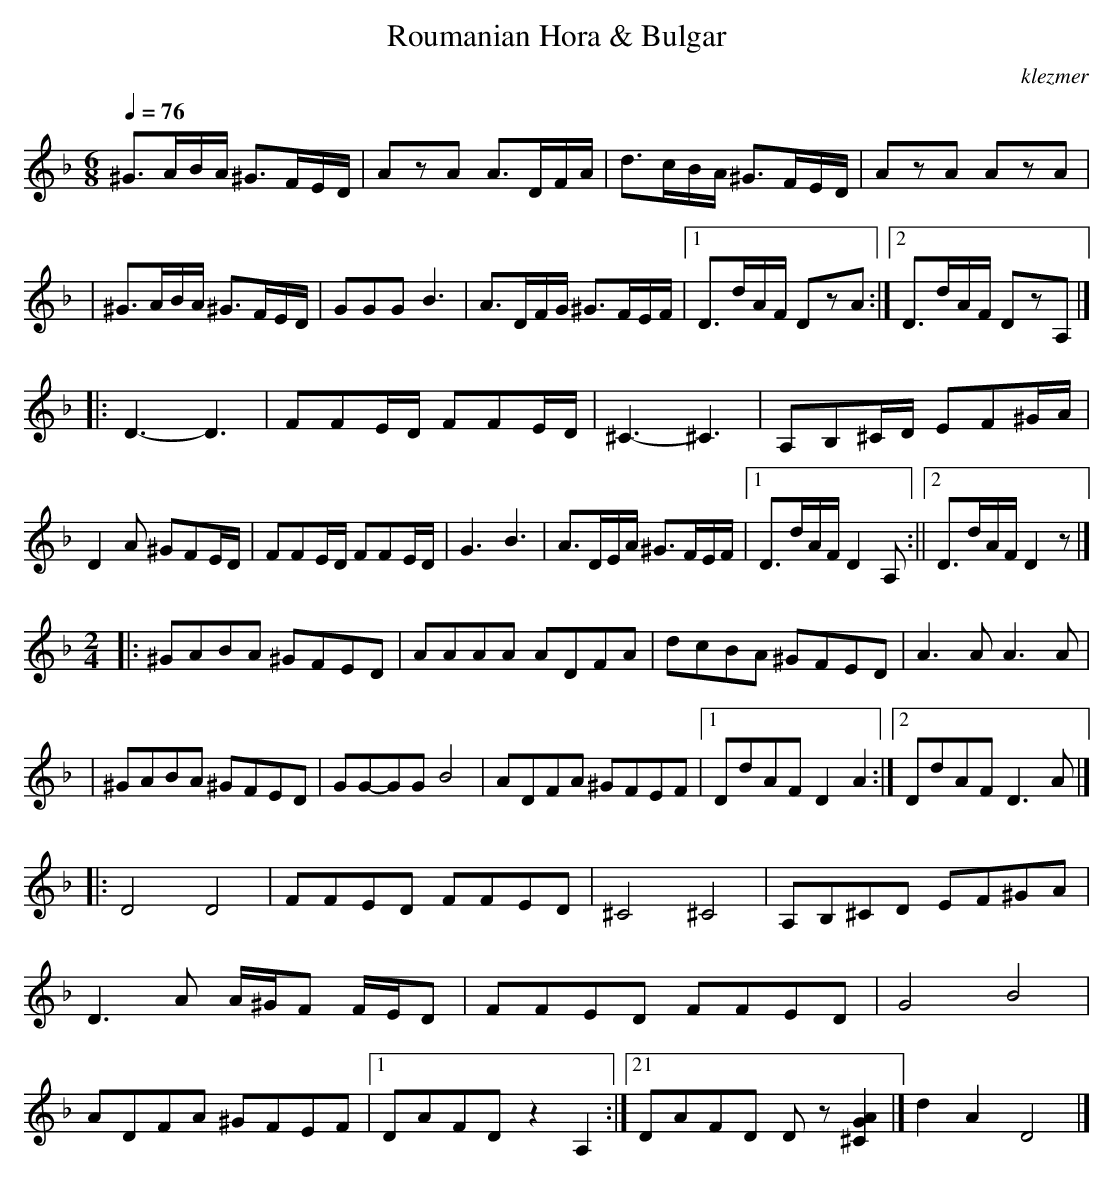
X:1
T:Roumanian Hora & Bulgar
O:klezmer
M:6/8
L:1/8
Q:1/4=76
K:Dm
^G3/2A/B/A/ ^G3/2F/E/D/|AzA A3/2D/F/A/|d3/2c/B/A/ ^G3/2F/E/D/ |AzA AzA|
|^G3/2A/B/A/ ^G3/2F/E/D/|GGG B3 |A3/2D/F/G/ ^G3/2F/E/F/|1D3/2d/A/F/ DzA :|2D3/2d/A/F/ DzA,|]
|:D3-D3|FFE/D/ FFE/D/ |^C3-^C3 |A,B,^C/D/ EF^G/A/ |
D2 A ^GFE/D/  |FFE/D/ FFE/D/ |G3 B3 |A3/2D/E/A/ ^G3/2F/E/F/|1D3/2d/A/F/ D2 A,:||2D3/2d/A/F/D2 z|]
M:2/4
|:^GABA ^GFED|AAAA ADFA|dcBA ^GFED|A3A A3A|
|^GABA ^GFED|GG-GG B4|ADFA ^GFEF |1DdAF D2A2 :|2DdAF D3A ,2 |]
|:D4D4 |FFED FFED |^C4 ^C4 |A,B,^CD EF^GA |
D3A A/^G/F F/E/D|FFED FFED|G4 B4 |
ADFA ^GFEF |1DAFD z2A,2 :|21DAFD Dz [A2G2^C2]|]d2A2D4 |]
